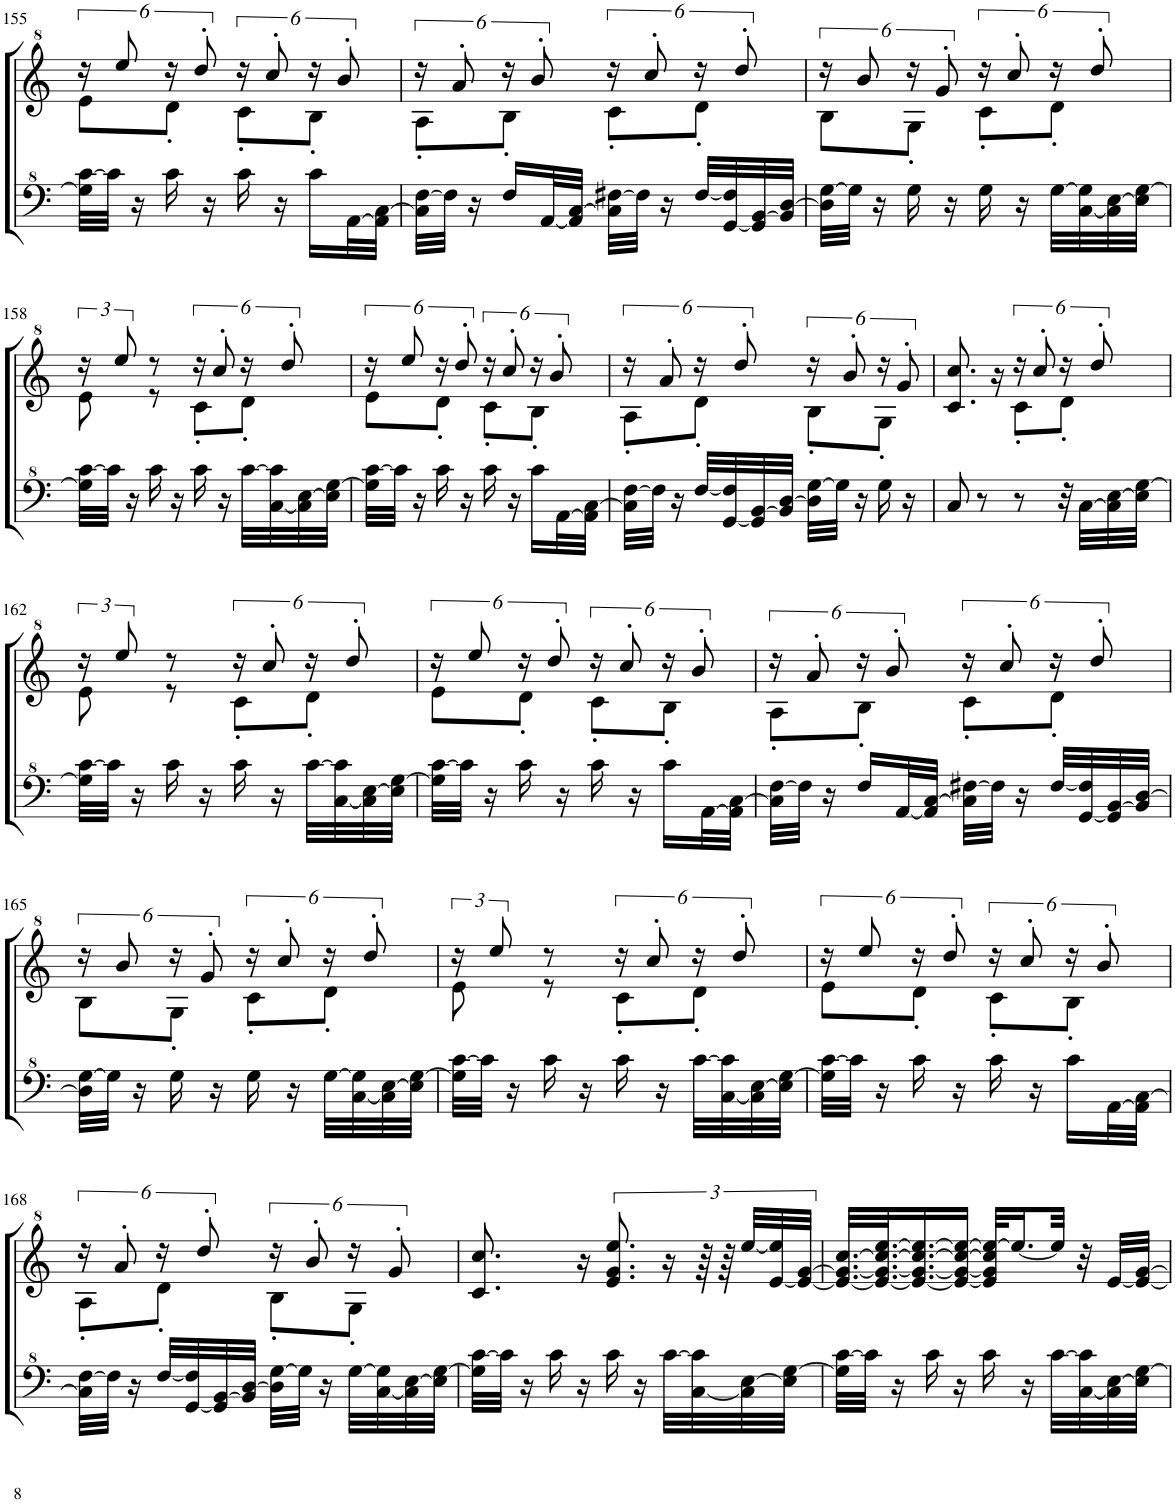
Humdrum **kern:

**kern	**kern
*part1	*part1
*staff2	*staff1
*I"Model III	*
!!LO:PB:g=z
*clefF^4	*clefG^2
*k[]	*k[]
*M2/4	*M2/4
=155	=155
*	*^
32g\] [32cc\LLL	24r	8ee\L
32cc\JJJ]	.	.
.	12eee/	.
16r	.	.
16cc\	24r	8dd'\J
.	12ddd'/	.
16r	.	.
16cc\	24r	8cc'\L
.	12ccc'/	.
16r	.	.
16cc\LL	24r	8b'\J
.	12bb'/	.
[32A\L	.	.
32A\] [32c\JJJ	.	.
=156	=156	=156
32c\] [32f\LLL	24r	8a'\L
32f\JJJ]	.	.
.	12aa'/	.
16r	.	.
16f/LL	24r	8b'\J
.	12bb'/	.
[32A/L	.	.
32A/] [32c/JJJ	.	.
32c\] [32f#X\LLL	24r	8cc'\L
32f#\JJJ]	.	.
.	12ccc'/	.
16r	.	.
[32f#/LLL	24r	8dd'\J
[32G/ 32f#/]	.	.
.	12ddd'/	.
32G/] [32B/	.	.
32B/] [32d/JJJ	.	.
=157	=157	=157
32d\] [32g\LLL	24r	8b\L
32g\JJJ]	.	.
.	12bb/	.
16r	.	.
16g\	24r	8g'\J
.	12gg'/	.
16r	.	.
16g\	24r	8cc'\L
.	12ccc'/	.
16r	.	.
[32g\LLL	24r	8dd'\J
[32c\ 32g\]	.	.
.	12ddd'/	.
32c\] [32e\	.	.
32e\] [32g\JJJ	.	.
!!LO:LB:g=z	!!
=158	=158	=158
32g\] [32cc\LLL	24r	8ee\
32cc\JJJ]	.	.
.	12eee/	.
16r	.	.
16cc\	8r	8r
16r	.	.
16cc\	24r	8cc'\L
.	12ccc'/	.
16r	.	.
[32cc\LLL	24r	8dd'\J
[32c\ 32cc\]	.	.
.	12ddd'/	.
32c\] [32e\	.	.
32e\] [32g\JJJ	.	.
=159	=159	=159
32g\] [32cc\LLL	24r	8ee\L
32cc\JJJ]	.	.
.	12eee/	.
16r	.	.
16cc\	24r	8dd'\J
.	12ddd'/	.
16r	.	.
16cc\	24r	8cc'\L
.	12ccc'/	.
16r	.	.
16cc\LL	24r	8b'\J
.	12bb'/	.
[32A\L	.	.
32A\] [32c\JJJ	.	.
=160	=160	=160
32c\] [32f\LLL	24r	8a'\L
32f\JJJ]	.	.
.	12aa'/	.
16r	.	.
[32f/LLL	24r	8dd'\J
[32G/ 32f/]	.	.
.	12ddd'/	.
32G/] [32B/	.	.
32B/] [32d/JJJ	.	.
32d\] [32g\LLL	24r	8b'\L
32g\JJJ]	.	.
.	12bb'/	.
16r	.	.
16g\	24r	8g'\J
.	12gg'/	.
16r	.	.
=161	=161	=161
8c/	8.cc/ 8.ccc/	4ryy
8r	.	.
.	16r	.
8r	24r	8cc'\L
.	12ccc'/	.
32r	24r	8dd'\J
[32c\LLL	.	.
.	12ddd'/	.
32c\] [32e\	.	.
32e\] [32g\JJJ	.	.
!!LO:LB:g=z	!!
=162	=162	=162
32g\] [32cc\LLL	24r	8ee\
32cc\JJJ]	.	.
.	12eee/	.
16r	.	.
16cc\	8r	8r
16r	.	.
16cc\	24r	8cc'\L
.	12ccc'/	.
16r	.	.
[32cc\LLL	24r	8dd'\J
[32c\ 32cc\]	.	.
.	12ddd'/	.
32c\] [32e\	.	.
32e\] [32g\JJJ	.	.
=163	=163	=163
32g\] [32cc\LLL	24r	8ee\L
32cc\JJJ]	.	.
.	12eee/	.
16r	.	.
16cc\	24r	8dd'\J
.	12ddd'/	.
16r	.	.
16cc\	24r	8cc'\L
.	12ccc'/	.
16r	.	.
16cc\LL	24r	8b'\J
.	12bb'/	.
[32A\L	.	.
32A\] [32c\JJJ	.	.
=164	=164	=164
32c\] [32f\LLL	24r	8a'\L
32f\JJJ]	.	.
.	12aa'/	.
16r	.	.
16f/LL	24r	8b'\J
.	12bb'/	.
[32A/L	.	.
32A/] [32c/JJJ	.	.
32c\] [32f#X\LLL	24r	8cc'\L
32f#\JJJ]	.	.
.	12ccc'/	.
16r	.	.
[32f#/LLL	24r	8dd'\J
[32G/ 32f#/]	.	.
.	12ddd'/	.
32G/] [32B/	.	.
32B/] [32d/JJJ	.	.
!!LO:LB:g=z	!!
=165	=165	=165
32d\] [32g\LLL	24r	8b\L
32g\JJJ]	.	.
.	12bb/	.
16r	.	.
16g\	24r	8g'\J
.	12gg'/	.
16r	.	.
16g\	24r	8cc'\L
.	12ccc'/	.
16r	.	.
[32g\LLL	24r	8dd'\J
[32c\ 32g\]	.	.
.	12ddd'/	.
32c\] [32e\	.	.
32e\] [32g\JJJ	.	.
=166	=166	=166
32g\] [32cc\LLL	24r	8ee\
32cc\JJJ]	.	.
.	12eee/	.
16r	.	.
16cc\	8r	8r
16r	.	.
16cc\	24r	8cc'\L
.	12ccc'/	.
16r	.	.
[32cc\LLL	24r	8dd'\J
[32c\ 32cc\]	.	.
.	12ddd'/	.
32c\] [32e\	.	.
32e\] [32g\JJJ	.	.
=167	=167	=167
32g\] [32cc\LLL	24r	8ee\L
32cc\JJJ]	.	.
.	12eee/	.
16r	.	.
16cc\	24r	8dd'\J
.	12ddd'/	.
16r	.	.
16cc\	24r	8cc'\L
.	12ccc'/	.
16r	.	.
16cc\LL	24r	8b'\J
.	12bb'/	.
[32A\L	.	.
32A\] [32c\JJJ	.	.
!!LO:LB:g=z	!!
=168	=168	=168
32c\] [32f\LLL	24r	8a'\L
32f\JJJ]	.	.
.	12aa'/	.
16r	.	.
[32f/LLL	24r	8dd'\J
[32G/ 32f/]	.	.
.	12ddd'/	.
32G/] [32B/	.	.
32B/] [32d/JJJ	.	.
32d\] [32g\LLL	24r	8b'\L
32g\JJJ]	.	.
.	12bb'/	.
16r	.	.
[32g\LLL	24r	8g'\J
[32c\ 32g\]	.	.
.	12gg'/	.
32c\] [32e\	.	.
32e\] [32g\JJJ	.	.
*	*v	*v
=169	=169
32g\] [32cc\LLL	8.cc/ 8.ccc/
32cc\JJJ]	.
16r	.
16cc\	.
16r	16r
16cc\	12.ee/ 12.gg/ 12.eee/
16r	.
[32cc\LLL	24r
[32c\ 32cc\]	.
.	96r
.	96r
32c\] [32e\	[48eee/LLL
.	[48ee/ 48eee/]
32e\] [32g\JJJ	.
.	48ee/_ [48gg/JJJ
=170	=170
32g\] [32cc\LLL	32.ee/_ 32.gg/_ [32.ccc/LLL
32cc\JJJ]	.
.	32.ee/_ 32.gg/_ 32.ccc/_ [32.eee/J
16r	.
.	16.ee/_ 16.gg/_ 16.ccc/_ 16.eee/_
16cc\	.
16r	16ee/_ 16gg/_ 16ccc/_ 16eee/_JJ
16cc\	32ee/] 32gg/] 32ccc/] 32eee/_KLL
.	16.eee/_
16r	.
[32cc\LLL	32eee/JJk]
[32c\ 32cc\]	32r
32c\] [32e\	[32ee/LLL
32e\] [32g\JJJ	32ee/_ [32gg/JJJ
=	=
*-	*-
